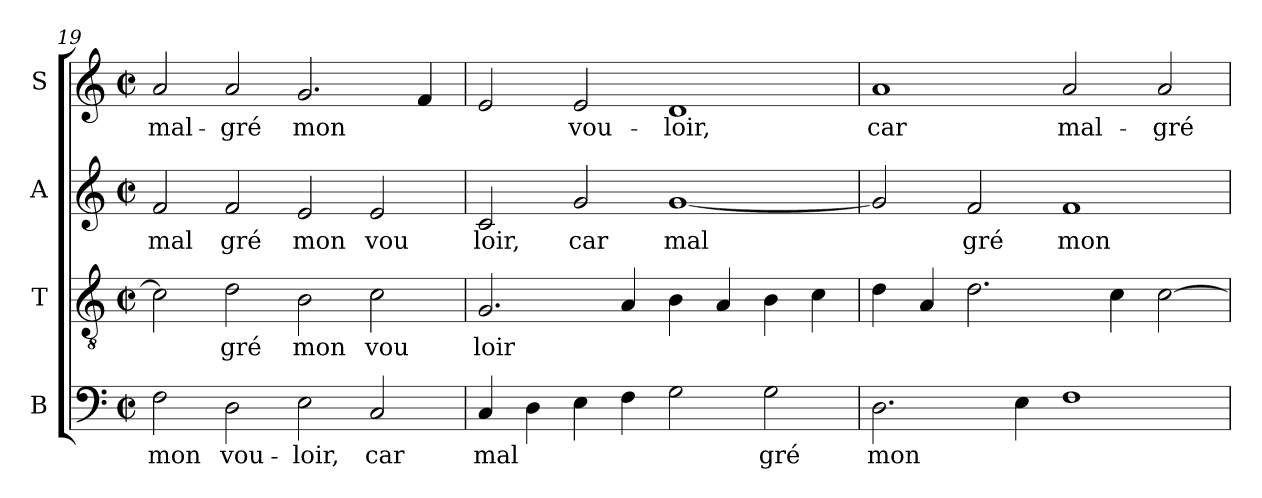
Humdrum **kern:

**kern	**text	**kern	**text	**kern	**text	**kern	**text
*part4	*part4	*part3	*part3	*part2	*part2	*part1	*part1
*staff4	*staff4	*staff3	*staff3	*staff2	*staff2	*staff1	*staff1
*I"B	*	*I"T	*	*I"A	*	*I"S	*
*clefF4	*	*clefGv2	*	*clefG2	*	*clefG2	*
*k[]	*	*k[]	*	*k[]	*	*k[]	*
*C:	*	*C:	*	*C:	*	*C:	*
*M2/2	*	*M2/2	*	*M2/2	*	*M2/2	*
*met(c|)	*	*met(c|)	*	*met(c|)	*	*met(c|)	*
=19	=19	=19	=19	=19	=19	=19	=19
!	!LO:LY:b:cj	!	!LO:LY:b:cj	!	!LO:LY:b:cj	!	!LO:LY:b:cj
2F\	mon	2c\]	.	2f/	mal	2a/	mal-
!	!LO:LY:b:cj	!	!LO:LY:b:cj	!	!LO:LY:b:cj	!	!LO:LY:b:cj
2D\	vou-	2d\	gré	2f/	gré	2a/	-gré
!	!LO:LY:b:cj	!	!LO:LY:b:cj	!	!LO:LY:b:cj	!	!LO:LY:b:cj
2E\	-loir,	2B\	mon	2e/	mon	2.g/	mon
!	!LO:LY:b:cj	!	!LO:LY:b:cj	!	!LO:LY:b:cj	!	!
2C/	car	2c\	vou	2e/	vou	.	.
!	!	!	!	!	!	!	!LO:LY:b:cj
.	.	.	.	.	.	4f/	.
=20	=20	=20	=20	=20	=20	=20	=20
!	!LO:LY:b:cj	!	!LO:LY:b:cj	!	!LO:LY:b:cj	!	!LO:LY:b:cj
4C/	mal-	2.G/	loir	2c/	loir,	2e/	.
!	!LO:LY:b:cj	!	!	!	!	!	!
4D\	--	.	.	.	.	.	.
!	!LO:LY:b:cj	!	!	!	!LO:LY:b:cj	!	!LO:LY:b:cj
4E\	--	.	.	2g/	car	2e/	vou-
!	!LO:LY:b:cj	!	!LO:LY:b:cj	!	!	!	!
4F\	--	4A/	.	.	.	.	.
!	!LO:LY:b:cj	!	!LO:LY:b:cj	!	!LO:LY:b:cj	!	!LO:LY:b:cj
2G\	--	4B\	.	[<1g	mal	1d	-loir,
!	!	!	!LO:LY:b:cj	!	!	!	!
.	.	4A/	.	.	.	.	.
!	!LO:LY:b:cj	!	!LO:LY:b:cj	!	!	!	!
2G\	-gré	4B\	.	.	.	.	.
!	!	!	!LO:LY:b:cj	!	!	!	!
.	.	4c\	.	.	.	.	.
=21	=21	=21	=21	=21	=21	=21	=21
!	!LO:LY:b:cj	!	!LO:LY:b:cj	!	!LO:LY:b:cj	!	!LO:LY:b:cj
2.D\	mon	4d\	.	2g/]	.	1a	car
!	!	!	!LO:LY:b:cj	!	!	!	!
.	.	4A/	.	.	.	.	.
!	!	!	!LO:LY:b:cj	!	!LO:LY:b:cj	!	!
.	.	2.d\	.	2f/	gré	.	.
!	!LO:LY:b:cj	!	!	!	!	!	!
4E\	.	.	.	.	.	.	.
!	!LO:LY:b:cj	!	!	!	!LO:LY:b:cj	!	!LO:LY:b:cj
1F	.	.	.	1f	mon	2a/	mal-
!	!	!	!LO:LY:b:cj	!	!	!	!
.	.	4c\	.	.	.	.	.
!	!	!	!LO:LY:b:cj	!	!	!	!LO:LY:b:cj
.	.	[>2c\	.	.	.	2a/	-gré
=	=	=	=	=	=	=	=
*-	*-	*-	*-	*-	*-	*-	*-
